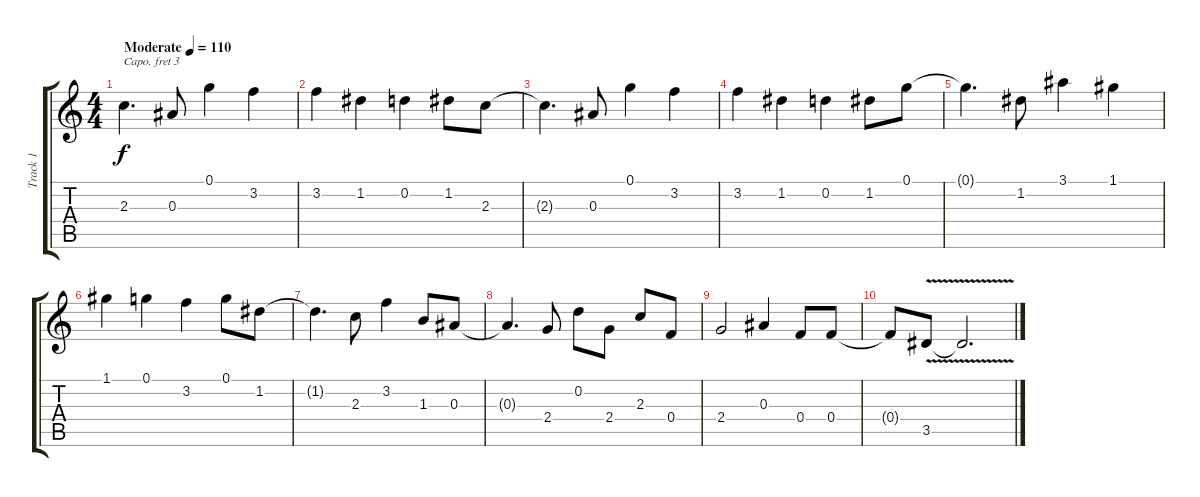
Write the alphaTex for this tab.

\track ("Track 1" "Track 1") {instrument acousticguitarsteel}
\staff {score tabs}
\capo 3
\tuning (E4 B3 G3 D3 A2 E2) {hide}
\ts (4 4)
\tempo (110 "Moderate")
\clef g2
\ks c
2.3.4{d dy f instrument acousticguitarsteel} 0.3.8 0.1.4 3.2.4 |
3.2.4 1.2.4 0.2.4 1.2.8 2.3.8 |
2.3{t}.4{d} 0.3.8 0.1.4 3.2.4 |
3.2.4 1.2.4 0.2.4 1.2.8 0.1.8 |
0.1{t}.4{d} 1.2.8 3.1.4 1.1.4 |
1.1.4 0.1.4 3.2.4 0.1.8 1.2.8 |
1.2{t}.4{d} 2.3.8 3.2.4 1.3.8 0.3.8 |
0.3{t}.4{d} 2.4.8 0.2.8 2.4.8 2.3.8 0.4.8 |
2.4.2 0.3.4 0.4.8 0.4.8 |
0.4{t}.8 3.5{v}.8 3.5{t}.2{d}
